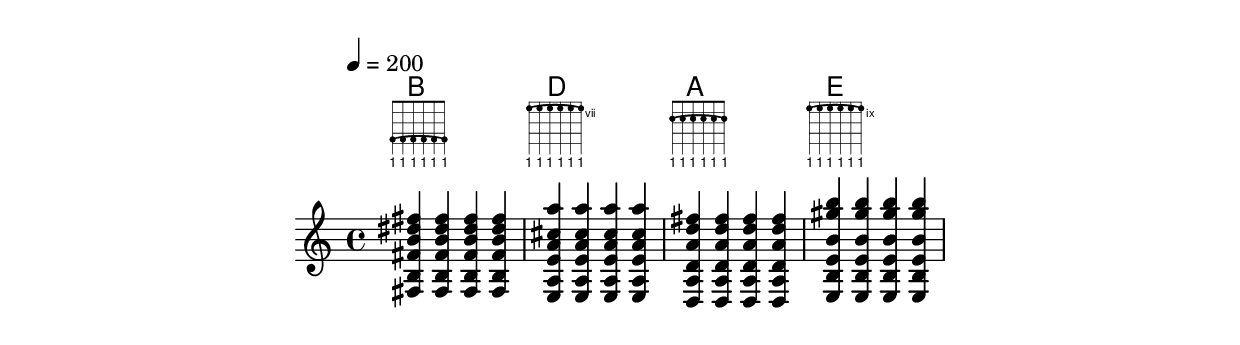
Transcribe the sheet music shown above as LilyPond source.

\version "2.20.0"

\paper {
  indent = 0\mm
  line-width = 110\mm
  oddHeaderMarkup = ""
  evenHeaderMarkup = ""
  oddFooterMarkup = ""
  evenFooterMarkup = ""
}


\include "predefined-guitar-fretboards.ly"
custom-tuning = \stringTuning <d g d' g' b' d''>

\addChordShape #'flatbar #guitar-tuning "0-1-(;0-1;0-1;0-1;0-1;0-1-);"

\storePredefinedDiagram #default-fret-table
\chordmode { e }
#guitar-tuning
#(offset-fret 2 (chord-shape 'flatbar guitar-tuning))

\storePredefinedDiagram #default-fret-table
\chordmode { b }
#guitar-tuning
#(offset-fret 4 (chord-shape 'flatbar guitar-tuning))

\storePredefinedDiagram #default-fret-table
\chordmode { d }
#guitar-tuning
#(offset-fret 7 (chord-shape 'flatbar guitar-tuning))

\storePredefinedDiagram #default-fret-table
\chordmode { a }
#guitar-tuning
#(offset-fret 2 (chord-shape 'flatbar guitar-tuning))

\storePredefinedDiagram #default-fret-table
\chordmode { e }
#guitar-tuning
#(offset-fret 9 (chord-shape 'flatbar guitar-tuning))

mynotes = {
  <fis b fis' b' dis'' fis''>4
  <fis b fis' b' dis'' fis''>4
  <fis b fis' b' dis'' fis''>4
  <fis b fis' b' dis'' fis''>4
  |
  <a e a' e' cis'' a''>4
  <a e a' e' cis'' a''>4
  <a e a' e' cis'' a''>4
  <a e a' e' cis'' a''>4
  |
  <d a d' a' fis'' d''>4
  <d a d' a' fis'' d''>4
  <d a d' a' fis'' d''>4
  <d a d' a' fis'' d''>4
  |
  <b e b' e' gis'' b''>4
  <b e b' e' gis'' b''>4
  <b e b' e' gis'' b''>4
  <b e b' e' gis'' b''>4

}
mychords = \chordmode {
  b1 d1 a1 e1
}

\score {

  <<
    % \new ChordNames {
    %  \chordmode {
    %    c1 d:m e
    %    }
    %



    \new ChordNames {
      \mychords
    }

    \new FretBoards {
      \mychords
    }

    %  \new Staff {
    %    \clef treble
    %    \mynotes
    %  }

    \new Staff {
      \tempo 4 = 200
      % \set TabStaff.stringTunings = #custom-tuning
      \mynotes
    }


  >>
  \layout {}

  \midi {}
}
